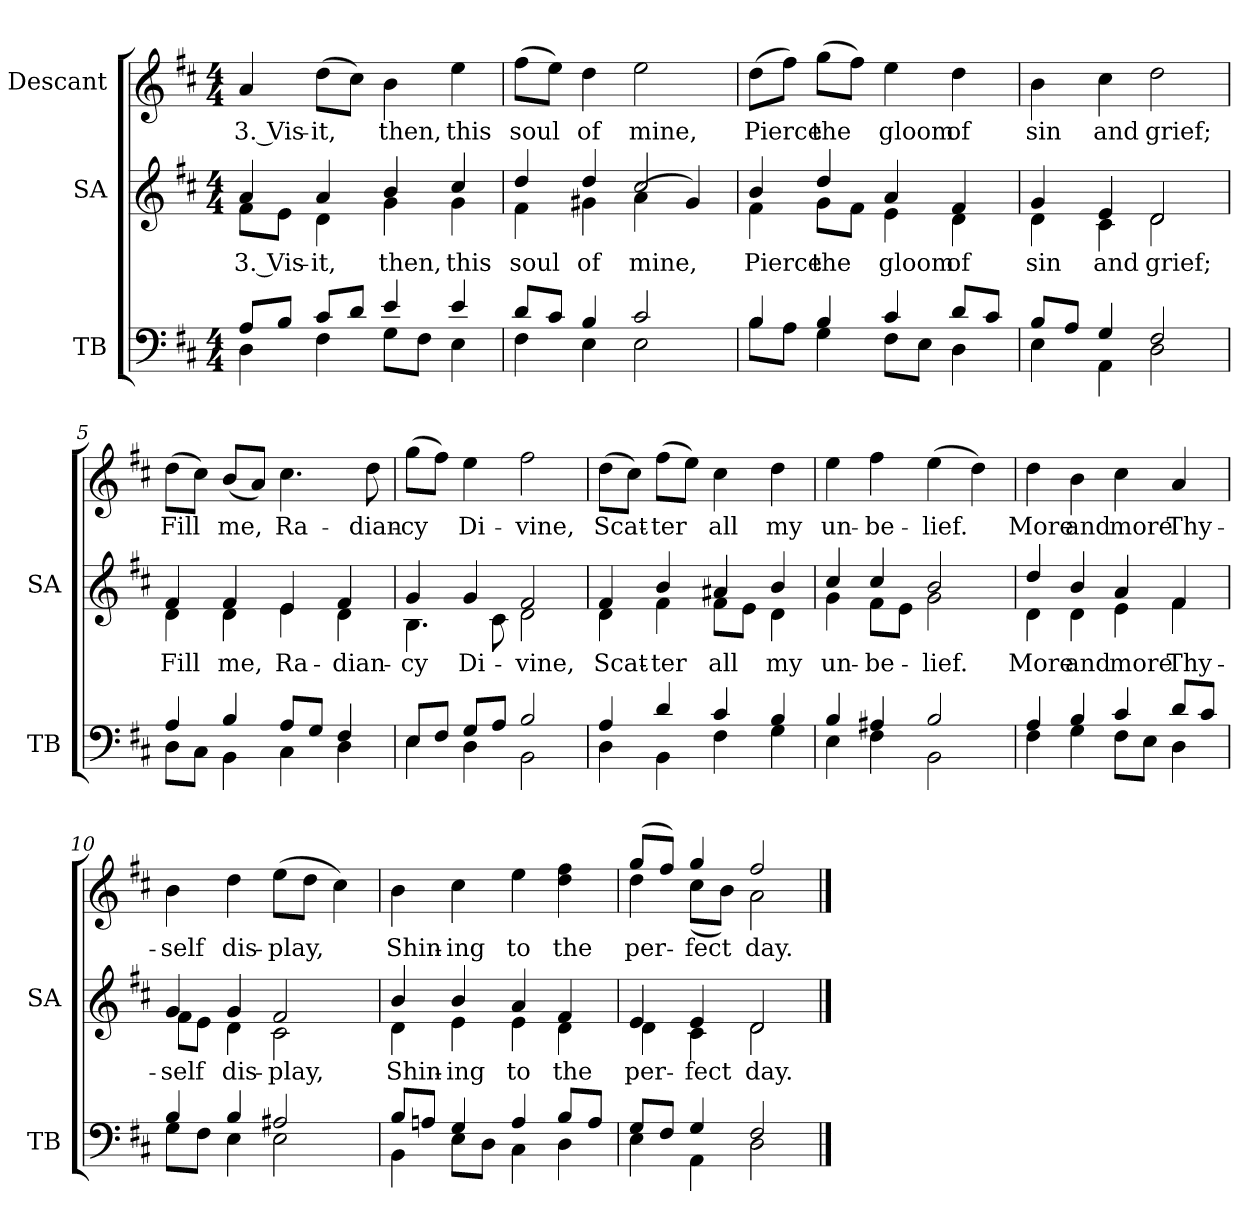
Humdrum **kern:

**kern	**kern	**text	**kern	**text
*part3	*part2	*part2	*part1	*part1
*staff3	*staff2	*staff2	*staff1	*staff1
*I"TB	*I"SA	*	*I"Descant	*
*I'TB	*I'SA	*	*	*
*clefF4	*clefG2	*	*clefG2	*
*k[f#c#]	*k[f#c#]	*	*k[f#c#]	*
*D:	*D:	*	*D:	*
*M4/4	*M4/4	*	*M4/4	*
*MM96	*MM96	*	*MM96	*
=1	=1	=1	=1	=1
*^	*	*	*	*
!	!	!	!LO:LY:b	!	!LO:LY:b
*	*	*^	*	*	*
8A/L	4D\	4a/	8f#\L	3. Vis-	4a/	3. Vis-
8B/J	.	.	8e\J	.	.	.
!	!	!	!	!LO:LY:b	!	!LO:LY:b
8c#/L	4F#\	4a/	4d\	it,	(>8dd\L	-it,
8d/J	.	.	.	.	8cc#\J)	.
!	!	!	!	!LO:LY:b	!	!LO:LY:b
4e/	8G\L	4b/	4g\	-then,	4b\	then,
.	8F#\J	.	.	.	.	.
!	!	!	!	!LO:LY:b	!	!LO:LY:b
4e/	4E\	4cc#/	4g\	this	4ee\	this
=2	=2	=2	=2	=2	=2	=2
!	!	!	!	!LO:LY:b	!	!LO:LY:b
8d/L	4F#\	4dd/	4f#\	soul	(>8ff#\L	soul
8c#/J	.	.	.	.	8ee\J)	.
!	!	!	!	!LO:LY:b	!	!LO:LY:b
4B/	4E\	4dd/	4g#X\	of	4dd\	of
!	!	!	!	!LO:LY:b	!	!LO:LY:b
2c#/	2E\	2cc#/	(<4a\	mine,	2ee\	mine,
.	.	.	4g#/)	.	.	.
=3	=3	=3	=3	=3	=3	=3
!	!	!	!	!LO:LY:b	!	!LO:LY:b
4B/	8B\L	4b/	4f#\	-Pierce	(>8dd\L	Pierce
.	8A\J	.	.	.	8ff#\J)	.
!	!	!	!	!LO:LY:b	!	!LO:LY:b
4B/	4G\	4dd/	8g\L	-the	(>8gg\L	the
.	.	.	8f#\J	.	8ff#\J)	.
!	!	!	!	!LO:LY:b	!	!LO:LY:b
4c#/	8F#\L	4a/	4e\	-gloom	4ee\	gloom
.	8E\J	.	.	.	.	.
!	!	!	!	!LO:LY:b	!	!LO:LY:b
8d/L	4D\	4f#/	4d\	-of	4dd\	of
8c#/J	.	.	.	.	.	.
=4	=4	=4	=4	=4	=4	=4
!	!	!	!	!LO:LY:b	!	!LO:LY:b
8B/L	4E\	4g/	4d\	sin	4b\	sin
8A/J	.	.	.	.	.	.
!	!	!	!	!LO:LY:b	!	!LO:LY:b
4G/	4AA\	4e/	4c#\	and	4cc#\	and
!	!	!	!	!LO:LY:b	!	!LO:LY:b
2F#/	2D\	2d/	2d\	grief;	2dd\	grief;
!!LO:LB:g=z
=5	=5	=5	=5	=5	=5	=5
!	!	!	!	!LO:LY:b	!	!LO:LY:b
4A/	8D\L	4f#/	4d\	-Fill	(>8dd\L	Fill
.	8C#\J	.	.	.	8cc#\J)	.
!	!	!	!	!LO:LY:b	!	!LO:LY:b
4B/	4BB\	4f#/	4d\	me,	(<8b/L	me,
.	.	.	.	.	8a/J)	.
!	!	!	!	!LO:LY:b	!	!LO:LY:b
8A/L	4C#\	4e/	4e\	Ra-	4.cc#\	Ra-
8G/J	.	.	.	.	.	.
!	!	!	!	!LO:LY:b	!	!
4F#/	4D\	4f#/	4d\	dian-	.	.
!	!	!	!	!	!	!LO:LY:b
.	.	.	.	.	8dd\	-dian-
=6	=6	=6	=6	=6	=6	=6
!	!	!	!	!LO:LY:b	!	!LO:LY:b
8E/L	4E\	4g/	4.B\	cy	(>8gg\L	-cy
8F#/J	.	.	.	.	8ff#\J)	.
!	!	!	!	!LO:LY:b	!	!LO:LY:b
8G/L	4D\	4g/	.	-Di-	4ee\	Di-
8A/J	.	.	8c#\	.	.	.
!	!	!	!	!LO:LY:b	!	!LO:LY:b
2B/	2BB\	2f#/	2d\	vine,	2ff#\	-vine,
=7	=7	=7	=7	=7	=7	=7
!	!	!	!	!LO:LY:b	!	!LO:LY:b
4A/	4D\	4f#/	4d\	Scat-	(>8dd\L	Scat-
.	.	.	.	.	8cc#\J)	.
!	!	!	!	!LO:LY:b	!	!LO:LY:b
4d/	4BB\	4b/	4f#\	ter	(>8ff#\L	-ter
.	.	.	.	.	8ee\J)	.
!	!	!	!	!LO:LY:b	!	!LO:LY:b
4c#/	4F#\	4a#X/	8f#\L	-all	4cc#\	all
.	.	.	8e\J	.	.	.
!	!	!	!	!LO:LY:b	!	!LO:LY:b
4B/	4G\	4b/	4d\	my	4dd\	my
=8	=8	=8	=8	=8	=8	=8
!	!	!	!	!LO:LY:b	!	!LO:LY:b
4B/	4E\	4cc#/	4g\	un-	4ee\	un-
!	!	!	!	!LO:LY:b	!	!LO:LY:b
4A#X/	4F#\	4cc#/	8f#\L	be-	4ff#\	-be-
.	.	.	8e\J	.	.	.
!	!	!	!	!LO:LY:b	!	!LO:LY:b
2B/	2BB\	2b/	2g\	lief.	(>4ee\	-lief.
.	.	.	.	.	4dd\)	.
!!LO:LB:g=z
=9	=9	=9	=9	=9	=9	=9
!	!	!	!	!LO:LY:b	!	!LO:LY:b
4A/	4F#\	4dd/	4d\	More	4dd\	More
!	!	!	!	!LO:LY:b	!	!LO:LY:b
4B/	4G\	4b/	4d\	and	4b\	and
!	!	!	!	!LO:LY:b	!	!LO:LY:b
4c#/	8F#\L	4a/	4e\	-more	4cc#\	more
.	8E\J	.	.	.	.	.
!	!	!	!	!LO:LY:b	!	!LO:LY:b
8d/L	4D\	4f#/	4f#\	Thy-	4a/	Thy-
8c#/J	.	.	.	.	.	.
=10	=10	=10	=10	=10	=10	=10
!	!	!	!	!LO:LY:b	!	!LO:LY:b
4B/	8G\L	4g/	8f#\L	self	4b\	-self
.	8F#\J	.	8e\J	.	.	.
!	!	!	!	!LO:LY:b	!	!LO:LY:b
4B/	4E\	4g/	4d\	-dis-	4dd\	dis-
!	!	!	!	!LO:LY:b	!	!LO:LY:b
2A#X/	2E\	2f#/	2c#\	play,	(>8ee\L	-play,
.	.	.	.	.	8dd\J	.
.	.	.	.	.	4cc#\)	.
=11	=11	=11	=11	=11	=11	=11
!	!	!	!	!LO:LY:b	!	!LO:LY:b
8B/L	4BB\	4b/	4d\	Shin-	4b\	Shin-
8An/J	.	.	.	.	.	.
!	!	!	!	!LO:LY:b	!	!LO:LY:b
4G/	8E\L	4b/	4e\	ing	4cc#\	-ing
.	8D\J	.	.	.	.	.
!	!	!	!	!LO:LY:b	!	!LO:LY:b
4A/	4C#\	4a/	4e\	to	4ee\	to
!	!	!	!	!LO:LY:b	!	!LO:LY:b
8B/L	4D\	4f#/	4d\	the	4dd\ 4ff#\	the
8A/J	.	.	.	.	.	.
=12	=12	=12	=12	=12	=12	=12
!	!	!	!	!LO:LY:b	!	!LO:LY:b
*	*	*	*	*	*^	*
8G/L	4E\	4e/	4d\	per-	(8gg/L	4dd\	per-
8F#/J	.	.	.	.	8ff#/J)	.	.
!	!	!	!	!LO:LY:b	!	!	!LO:LY:b
4G/	4AA\	4e/	4c#\	fect	4gg/	(<8cc#\L	-fect
.	.	.	.	.	.	8b\J)	.
!	!	!	!	!LO:LY:b	!	!	!LO:LY:b
2F#/	2D\	2d/	2d\	day.	2ff#/	2a\	day.
*v	*v	*	*	*	*v	*v	*
*	*v	*v	*	*	*
==	==	==	==	==
*-	*-	*-	*-	*-
